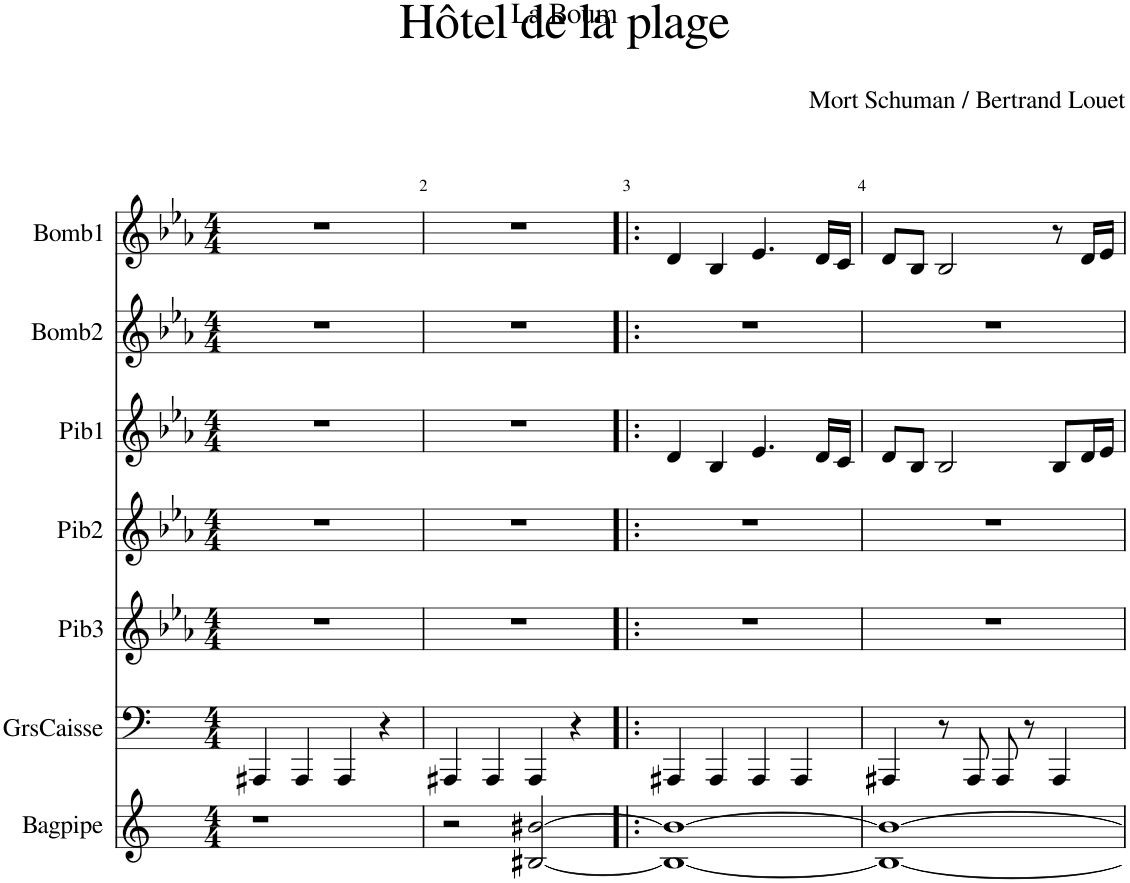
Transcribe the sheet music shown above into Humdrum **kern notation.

**kern	**kern	**kern	**kern	**kern	**kern	**kern
*part7	*part6	*part5	*part4	*part3	*part2	*part1
*staff7	*staff6	*staff5	*staff4	*staff3	*staff2	*staff1
*I"Bagpipe	*I"GrsCaisse	*I"Pib3	*I"Pib2	*I"Pib1	*I"Bomb2	*I"Bomb1
*I'Bagp.	*I'Gc	*I'P3	*I'P2	*I'P1	*I'Bb2	*I'Bb1
*clefG2	*clefF4	*clefG2	*clefG2	*clefG2	*clefG2	*clefG2
*Trd1c2	*	*	*	*	*	*
*k[]	*k[]	*k[b-e-a-]	*k[b-e-a-]	*k[b-e-a-]	*k[b-e-a-]	*k[b-e-a-]
*M4/4	*M4/4	*M4/4	*M4/4	*M4/4	*M4/4	*M4/4
=1	=1	=1	=1	=1	=1	=1
1r	4AAA#X/	1r	1r	1r	1r	1r
.	4AAA#/	.	.	.	.	.
.	4AAA#/	.	.	.	.	.
.	4r	.	.	.	.	.
=2	=2	=2	=2	=2	=2	=2
2r	4AAA#X/	1r	1r	1r	1r	1r
.	4AAA#/	.	.	.	.	.
[2B#X/ [2b#X/	4AAA#/	.	.	.	.	.
.	4r	.	.	.	.	.
=3!|:	=3!|:	=3!|:	=3!|:	=3!|:	=3!|:	=3!|:
1B#_ 1b#_	4AAA#X/	1r	1r	4d/	1r	4d/
.	4AAA#/	.	.	4B-/	.	4B-/
.	4AAA#/	.	.	4.e-/	.	4.e-/
.	4AAA#/	.	.	.	.	.
.	.	.	.	16d/LL	.	16d/LL
.	.	.	.	16c/JJ	.	16c/JJ
=4	=4	=4	=4	=4	=4	=4
1B#_ 1b#_	4AAA#X/	1r	1r	8d/L	1r	8d/L
.	.	.	.	8B-/J	.	8B-/J
.	8r	.	.	2B-/	.	2B-/
.	8AAA#/	.	.	.	.	.
.	8AAA#/	.	.	.	.	.
.	8r	.	.	.	.	.
.	4AAA#/	.	.	8B-/L	.	8r
.	.	.	.	16d/L	.	16d/LL
.	.	.	.	16e-/JJ	.	16e-/JJ
=	=	=	=	=	=	=
*-	*-	*-	*-	*-	*-	*-
